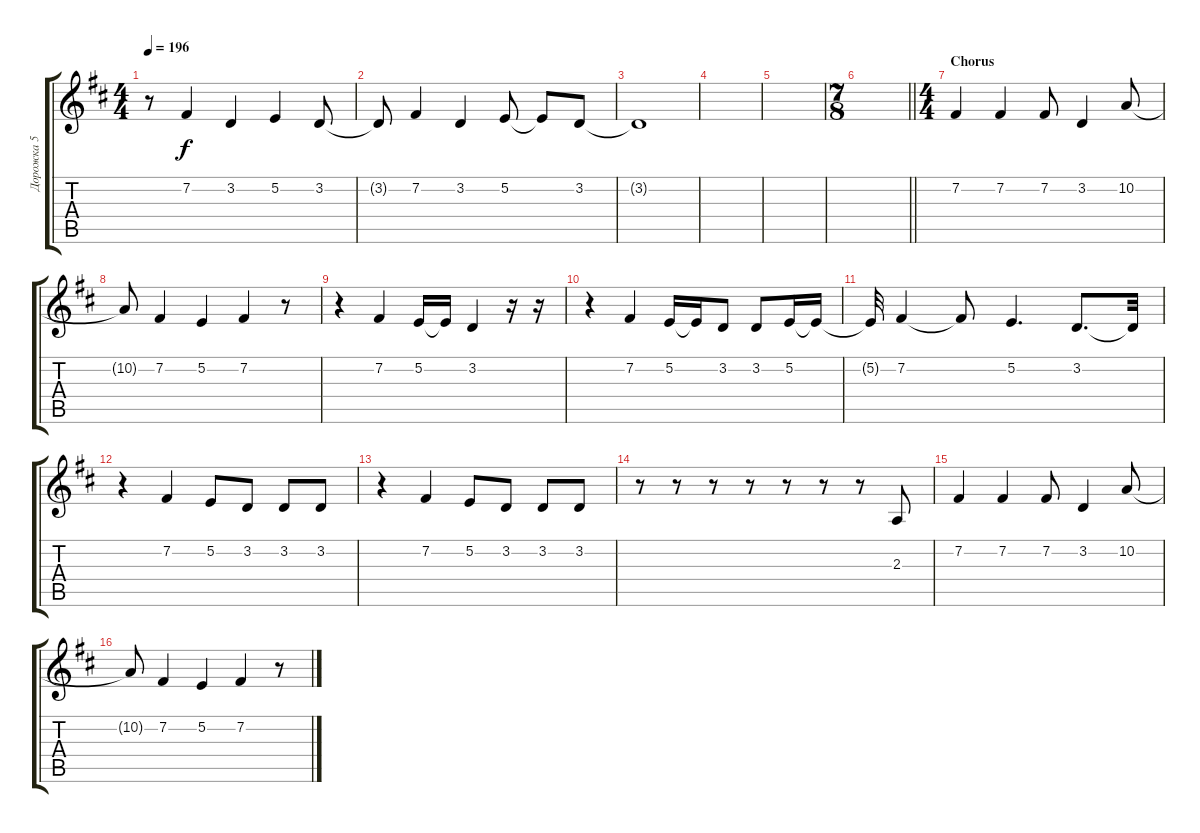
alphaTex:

\track ("Дорожка 5" "Дорожка 5") {instrument altosax}
\staff {score tabs}
\tuning (E4 B3 G3 D3 A2 E2) {hide}
\ts (4 4)
\tempo 196
\clef g2
\ks d
r.8{dy f} 7.2.4 3.2.4 5.2.4 3.2.8 |
3.2{t}.8 7.2.4 3.2.4 5.2.8 5.2{t}.8 3.2.8 |
3.2{t}.1 |
|
|
\ts (7 8)
\barLineRight lightlight
|
\ts (4 4)
\section ("" "Chorus")
7.2.4 7.2.4 7.2.8 3.2.4 10.2.8 |
10.2{t}.8 7.2.4 5.2.4 7.2.4 r.8 |
r.4 7.2.4 5.2.16 5.2{t}.16 3.2.4 r.16 r.16 |
r.4 7.2.4 5.2.16 5.2{t}.16 3.2.8 3.2.8 5.2.16 5.2{t}.16 |
5.2{t}.32 7.2.4 7.2{t}.8 5.2.4{d} 3.2.8{d} 3.2{t}.32 |
r.4 7.2.4 5.2.8 3.2.8 3.2.8 3.2.8 |
r.4 7.2.4 5.2.8 3.2.8 3.2.8 3.2.8 |
r.8 r.8 r.8 r.8 r.8 r.8 r.8 2.3.8 |
7.2.4 7.2.4 7.2.8 3.2.4 10.2.8 |
10.2{t}.8 7.2.4 5.2.4 7.2.4 r.8
